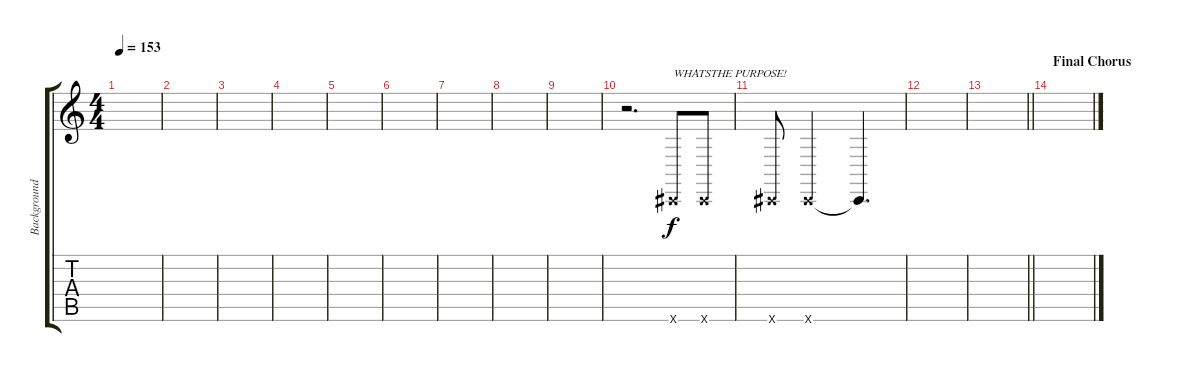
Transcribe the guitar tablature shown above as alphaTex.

\track ("Background Vocals" "Background") {instrument oboe}
\staff {score tabs}
\tuning (Eb4 Bb3 Gb3 Db3 Ab2 Db2) {hide}
\ts (4 4)
\tempo 153
\clef g2
\ks c
|
|
|
|
|
|
|
|
|
r.2{d} 0.6{x}.8{txt "WHATSTHE PURPOSE!"} 0.6{x}.8 |
0.6{x}.8 0.6{x}.2 0.6{t}.4{d} |
|
\barLineRight lightlight
|
\section ("" "Final Chorus")
